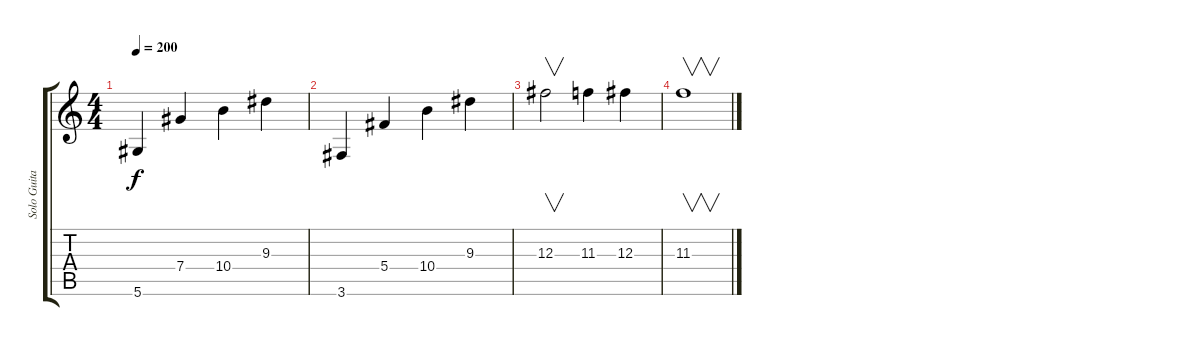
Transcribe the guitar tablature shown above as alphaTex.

\track ("Solo Guitar" "Solo Guita") {instrument overdrivenguitar}
\staff {score tabs}
\tuning (Eb4 Bb3 Gb3 Db3 Ab2 Eb2) {hide}
\ts (4 4)
\tempo 200
\clef g2
\ks c
5.6.4{dy f} 7.4.4 10.4.4 9.3.4 |
3.6.4 5.4.4 10.4.4 9.3.4 |
12.3.2{v} 11.3.4 12.3.4 |
11.3.1{v}
